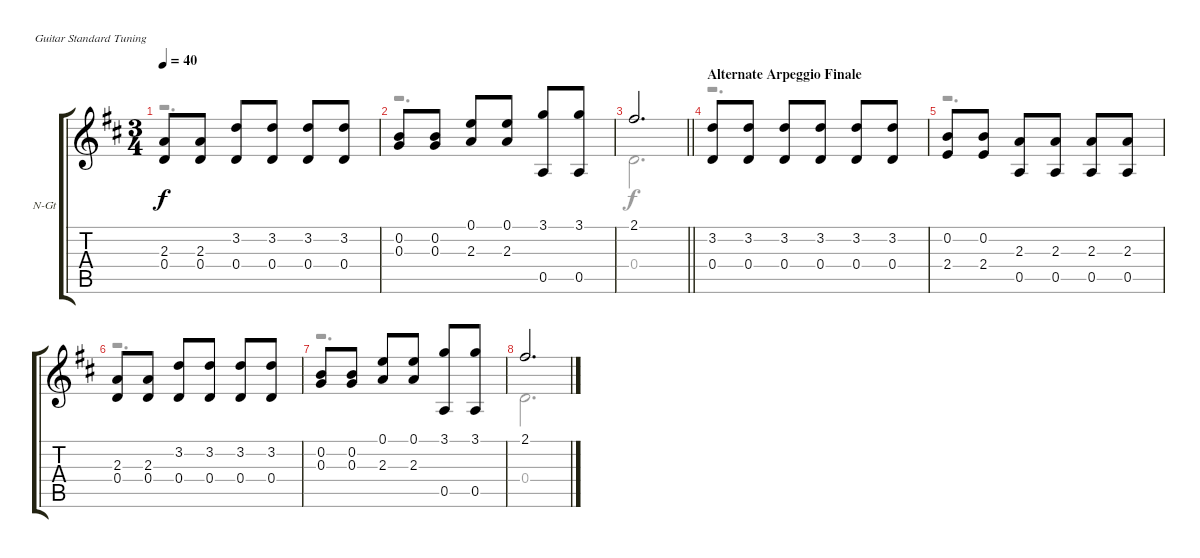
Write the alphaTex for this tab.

\bracketExtendMode groupsimilarinstruments
\firstSystemTrackNameOrientation horizontal
\otherSystemsTrackNameOrientation horizontal
\track ("Guitar 2" "N-Gt") {instrument acousticguitarnylon}
\staff {score tabs}
\tuning (E4 B3 G3 D3 A2 E2)
\voice
\ts (3 4)
\tempo 40
\clef g2
\ks d
(2.3 0.4).8{dy f} (2.3 0.4).8 (3.2 0.4).8 (3.2 0.4).8 (3.2 0.4).8 (3.2 0.4).8 |
(0.2 0.3).8 (0.2 0.3).8 (0.1 2.3).8 (0.1 2.3).8 (3.1 0.5).8 (3.1 0.5).8 |
\barLineRight lightlight
2.1.2{d} |
\section ("" "Alternate Arpeggio Finale")
(3.2 0.4).8 (3.2 0.4).8 (3.2 0.4).8 (3.2 0.4).8 (3.2 0.4).8 (3.2 0.4).8 |
(0.2 2.4).8 (0.2 2.4).8 (2.3 0.5).8 (2.3 0.5).8 (2.3 0.5).8 (2.3 0.5).8 |
(2.3 0.4).8 (2.3 0.4).8 (3.2 0.4).8 (3.2 0.4).8 (3.2 0.4).8 (3.2 0.4).8 |
(0.2 0.3).8 (0.2 0.3).8 (0.1 2.3).8 (0.1 2.3).8 (3.1 0.5).8 (3.1 0.5).8 |
2.1.2{d}
\voice
\clef g2
\ottava regular
\simile none
\ks d
r.2{d dy f} |
r.2{d} |
\barLineRight lightlight
0.4.2{d} |
r.2{d} |
r.2{d} |
r.2{d} |
r.2{d} |
0.4.2{d}
